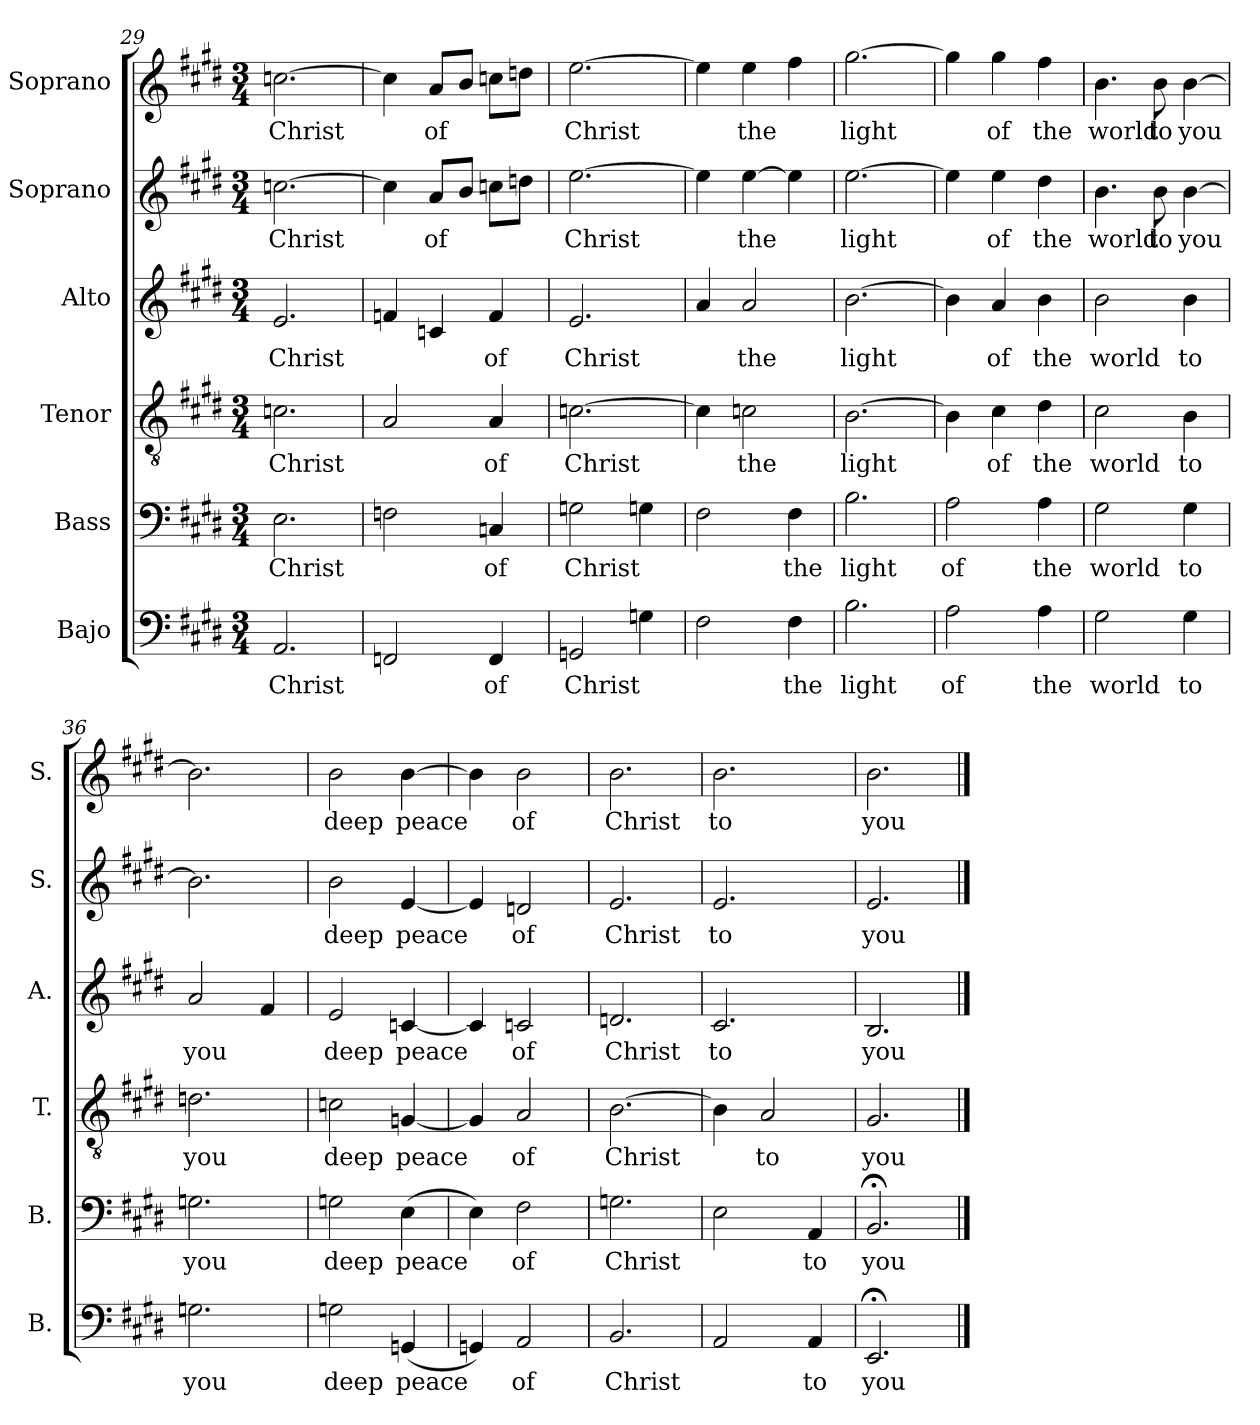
**kern	**text	**kern	**text	**kern	**text	**kern	**text	**kern	**text	**kern	**text
*part6	*part6	*part5	*part5	*part4	*part4	*part3	*part3	*part2	*part2	*part1	*part1
*staff6	*staff6	*staff5	*staff5	*staff4	*staff4	*staff3	*staff3	*staff2	*staff2	*staff1	*staff1
*I"Bajo	*	*I"Bass	*	*I"Tenor	*	*I"Alto	*	*I"Soprano	*	*I"Soprano	*
*I'B.	*	*I'B.	*	*I'T.	*	*I'A.	*	*I'S.	*	*I'S.	*
*clefF4	*	*clefF4	*	*clefGv2	*	*clefG2	*	*clefG2	*	*clefG2	*
*k[f#c#g#d#]	*	*k[f#c#g#d#]	*	*k[f#c#g#d#]	*	*k[f#c#g#d#]	*	*k[f#c#g#d#]	*	*k[f#c#g#d#]	*
*M3/4	*	*M3/4	*	*M3/4	*	*M3/4	*	*M3/4	*	*M3/4	*
=29	=29	=29	=29	=29	=29	=29	=29	=29	=29	=29	=29
2.AA/	Christ	2.E\	Christ	2.cn\	Christ	2.e/	Christ	[2.ccn\	Christ	[2.ccn\	Christ
!!LO:LB:g=z
=30	=30	=30	=30	=30	=30	=30	=30	=30	=30	=30	=30
2FFn/	.	2Fn\	.	2A/	.	4fn/	.	4cc\]	.	4cc\]	.
.	.	.	.	.	.	4cn/	.	8a/L	of	8a/L	of
.	.	.	.	.	.	.	.	8b/J	.	8b/J	.
4FF/	of	4Cn/	of	4A/	of	4f/	of	8ccn\L	.	8ccn\L	.
.	.	.	.	.	.	.	.	8ddn\J	.	8ddn\J	.
=31	=31	=31	=31	=31	=31	=31	=31	=31	=31	=31	=31
2GGn/	Christ	2Gn\	Christ	[2.cn\	Christ	2.e/	Christ	[2.ee\	Christ	[2.ee\	Christ
4Gn\	.	4Gn\	.	.	.	.	.	.	.	.	.
=32	=32	=32	=32	=32	=32	=32	=32	=32	=32	=32	=32
2F#\	.	2F#\	.	4c\]	.	4a/	.	4ee\]	.	4ee\]	.
.	.	.	.	2cn\	the	2a/	the	[4ee\	the	4ee\	the
4F#\	the	4F#\	the	.	.	.	.	4ee\]	.	4ff#\	.
=33	=33	=33	=33	=33	=33	=33	=33	=33	=33	=33	=33
2.B\	light	2.B\	light	[2.B\	light	[2.b\	light	[2.ee\	light	[2.gg#\	light
=34	=34	=34	=34	=34	=34	=34	=34	=34	=34	=34	=34
2A\	of	2A\	of	4B\]	.	4b\]	.	4ee\]	.	4gg#\]	.
.	.	.	.	4c#\	of	4a/	of	4ee\	of	4gg#\	of
4A\	the	4A\	the	4d#\	the	4b\	the	4dd#\	the	4ff#\	the
=35	=35	=35	=35	=35	=35	=35	=35	=35	=35	=35	=35
2G#\	world	2G#\	world	2c#\	world	2b\	world	4.b\	world	4.b\	world
.	.	.	.	.	.	.	.	8b\	to	8b\	to
4G#\	to	4G#\	to	4B\	to	4b\	to	[4b\	you	[4b\	you
=36	=36	=36	=36	=36	=36	=36	=36	=36	=36	=36	=36
2.Gn\	you	2.Gn\	you	2.dn\	you	2a/	you	2.b\]	.	2.b\]	.
.	.	.	.	.	.	4f#/	.	.	.	.	.
!!LO:PB:g=z
=37	=37	=37	=37	=37	=37	=37	=37	=37	=37	=37	=37
2Gn\	deep	2Gn\	deep	2cn\	deep	2e/	deep	2b\	deep	2b\	deep
(4GGn/	peace	(4E\	peace	[4Gn/	peace	[4cn/	peace	[4e/	peace	[4b\	peace
=38	=38	=38	=38	=38	=38	=38	=38	=38	=38	=38	=38
4GGn/)	.	4E\)	.	4G/]	.	4c/]	.	4e/]	.	4b\]	.
2AA/	of	2F#\	of	2A/	of	2cn/	of	2dn/	of	2b\	of
=39	=39	=39	=39	=39	=39	=39	=39	=39	=39	=39	=39
2.BB/	Christ	2.Gn\	Christ	[2.B\	Christ	2.dn/	Christ	2.e/	Christ	2.b\	Christ
=40	=40	=40	=40	=40	=40	=40	=40	=40	=40	=40	=40
2AA/	.	2E\	.	4B\]	.	2.c#/	to	2.e/	to	2.b\	to
.	.	.	.	2A/	to	.	.	.	.	.	.
4AA/	to	4AA/	to	.	.	.	.	.	.	.	.
=41	=41	=41	=41	=41	=41	=41	=41	=41	=41	=41	=41
2.EE;</	you	2.BB;</	you	2.G#/	you	2.B/	you	2.e/	you	2.b\	you
==	==	==	==	==	==	==	==	==	==	==	==
*-	*-	*-	*-	*-	*-	*-	*-	*-	*-	*-	*-
